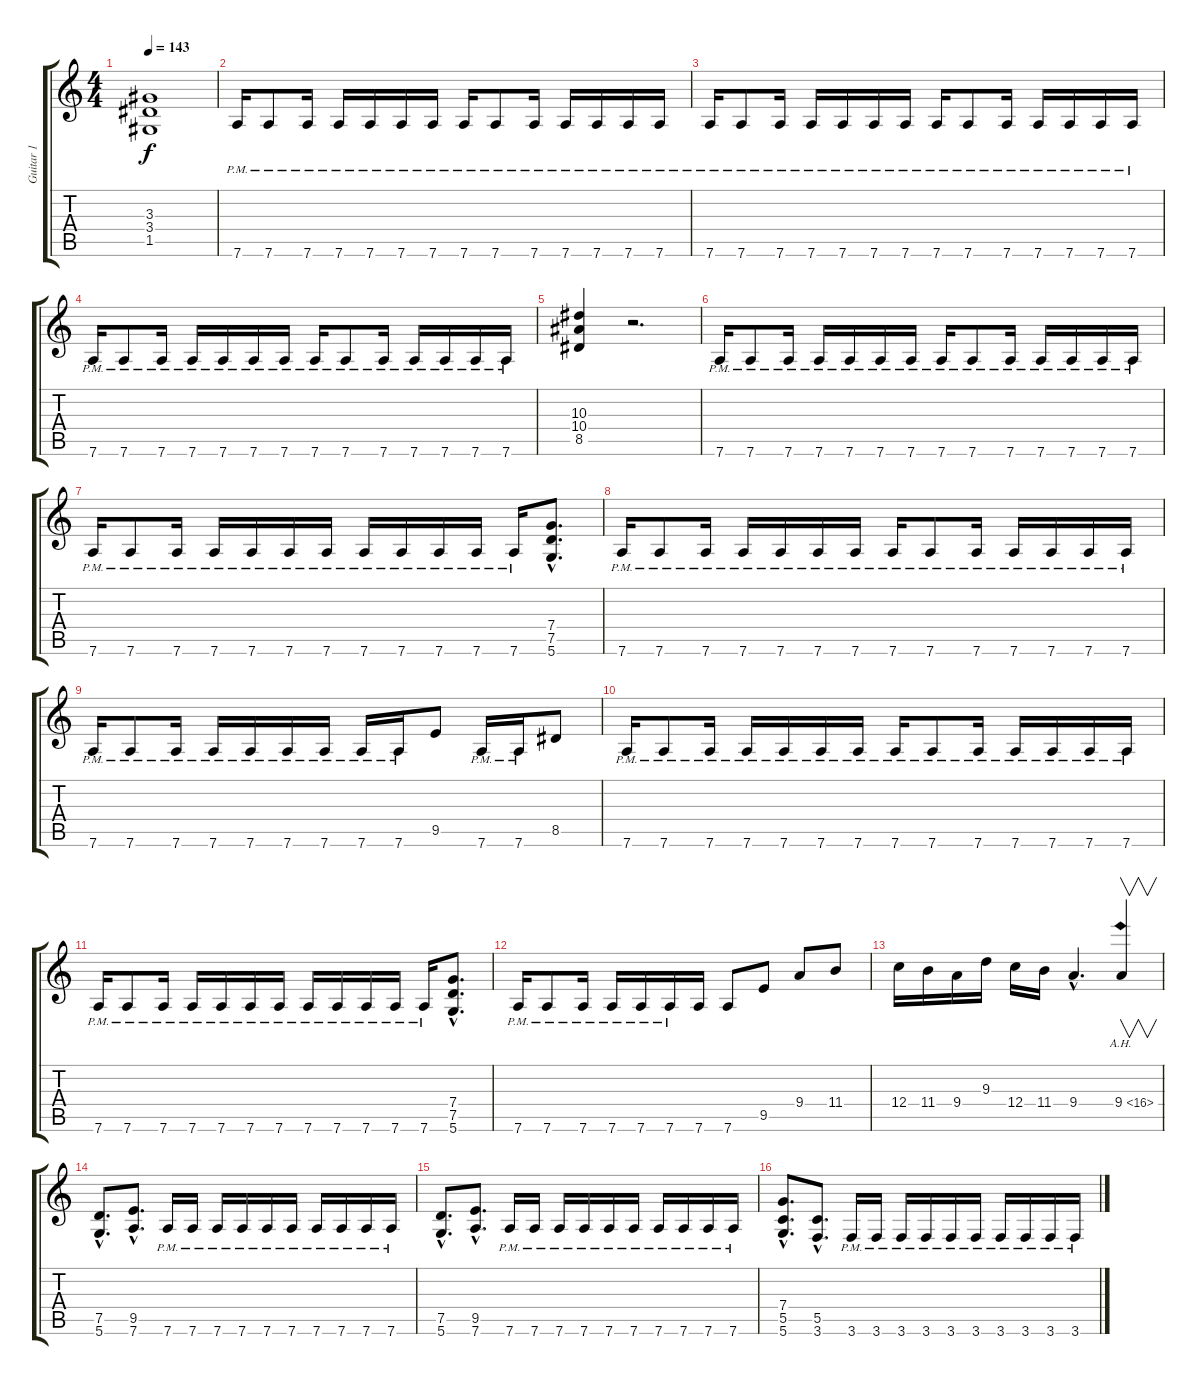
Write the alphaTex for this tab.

\track ("Guitar 1" "Guitar 1") {instrument distortionguitar}
\staff {score tabs}
\tuning (D4 A3 F3 C3 G2 D2) {hide}
\ts (4 4)
\tempo 143
\clef g2
\ks c
(3.3 3.4 1.5).1{dy f} |
7.6{pm}.16 7.6{pm}.8 7.6{pm}.16 7.6{pm}.16 7.6{pm}.16 7.6{pm}.16 7.6{pm}.16 7.6{pm}.16 7.6{pm}.8 7.6{pm}.16 7.6{pm}.16 7.6{pm}.16 7.6{pm}.16 7.6{pm}.16 |
7.6{pm}.16 7.6{pm}.8 7.6{pm}.16 7.6{pm}.16 7.6{pm}.16 7.6{pm}.16 7.6{pm}.16 7.6{pm}.16 7.6{pm}.8 7.6{pm}.16 7.6{pm}.16 7.6{pm}.16 7.6{pm}.16 7.6{pm}.16 |
7.6{pm}.16 7.6{pm}.8 7.6{pm}.16 7.6{pm}.16 7.6{pm}.16 7.6{pm}.16 7.6{pm}.16 7.6{pm}.16 7.6{pm}.8 7.6{pm}.16 7.6{pm}.16 7.6{pm}.16 7.6{pm}.16 7.6{pm}.16 |
(10.3 10.4 8.5).4 r.2{d} |
7.6{pm}.16 7.6{pm}.8 7.6{pm}.16 7.6{pm}.16 7.6{pm}.16 7.6{pm}.16 7.6{pm}.16 7.6{pm}.16 7.6{pm}.8 7.6{pm}.16 7.6{pm}.16 7.6{pm}.16 7.6{pm}.16 7.6{pm}.16 |
7.6{pm}.16 7.6{pm}.8 7.6{pm}.16 7.6{pm}.16 7.6{pm}.16 7.6{pm}.16 7.6{pm}.16 7.6{pm}.16 7.6{pm}.16 7.6{pm}.16 7.6{pm}.16 7.6{pm}.16 (7.4{hac} 7.5{hac} 5.6{hac}).8{d} |
7.6{pm}.16 7.6{pm}.8 7.6{pm}.16 7.6{pm}.16 7.6{pm}.16 7.6{pm}.16 7.6{pm}.16 7.6{pm}.16 7.6{pm}.8 7.6{pm}.16 7.6{pm}.16 7.6{pm}.16 7.6{pm}.16 7.6{pm}.16 |
7.6{pm}.16 7.6{pm}.8 7.6{pm}.16 7.6{pm}.16 7.6{pm}.16 7.6{pm}.16 7.6{pm}.16 7.6{pm}.16 7.6{pm}.16 9.5.8 7.6{pm}.16 7.6{pm}.16 8.5.8 |
7.6{pm}.16 7.6{pm}.8 7.6{pm}.16 7.6{pm}.16 7.6{pm}.16 7.6{pm}.16 7.6{pm}.16 7.6{pm}.16 7.6{pm}.8 7.6{pm}.16 7.6{pm}.16 7.6{pm}.16 7.6{pm}.16 7.6{pm}.16 |
7.6{pm}.16 7.6{pm}.8 7.6{pm}.16 7.6{pm}.16 7.6{pm}.16 7.6{pm}.16 7.6{pm}.16 7.6{pm}.16 7.6{pm}.16 7.6{pm}.16 7.6{pm}.16 7.6{pm}.16 (7.4{hac} 7.5{hac} 5.6{hac}).8{d} |
7.6{pm}.16 7.6{pm}.8 7.6{pm}.16 7.6{pm}.16 7.6{pm}.16 7.6{pm}.16 7.6.16 7.6.8 9.5.8 9.4.8 11.4.8 |
12.4.16 11.4.16 9.4.16 9.3.16 12.4.16 11.4.16 9.4{hac}.4{d} 9.4{ah 7}.4{v} |
(7.5{hac} 5.6{hac}).8{d} (9.5{hac} 7.6{hac}).8{d} 7.6{pm}.16 7.6{pm}.16 7.6{pm}.16 7.6{pm}.16 7.6{pm}.16 7.6{pm}.16 7.6{pm}.16 7.6{pm}.16 7.6{pm}.16 7.6{pm}.16 |
(7.5{hac} 5.6{hac}).8{d} (9.5{hac} 7.6{hac}).8{d} 7.6{pm}.16 7.6{pm}.16 7.6{pm}.16 7.6{pm}.16 7.6{pm}.16 7.6{pm}.16 7.6{pm}.16 7.6{pm}.16 7.6{pm}.16 7.6{pm}.16 |
(7.4{hac} 5.5{hac} 5.6{hac}).8{d} (5.5{hac} 3.6{hac}).8{d} 3.6{pm}.16 3.6{pm}.16 3.6{pm}.16 3.6{pm}.16 3.6{pm}.16 3.6{pm}.16 3.6{pm}.16 3.6{pm}.16 3.6{pm}.16 3.6{pm}.16
